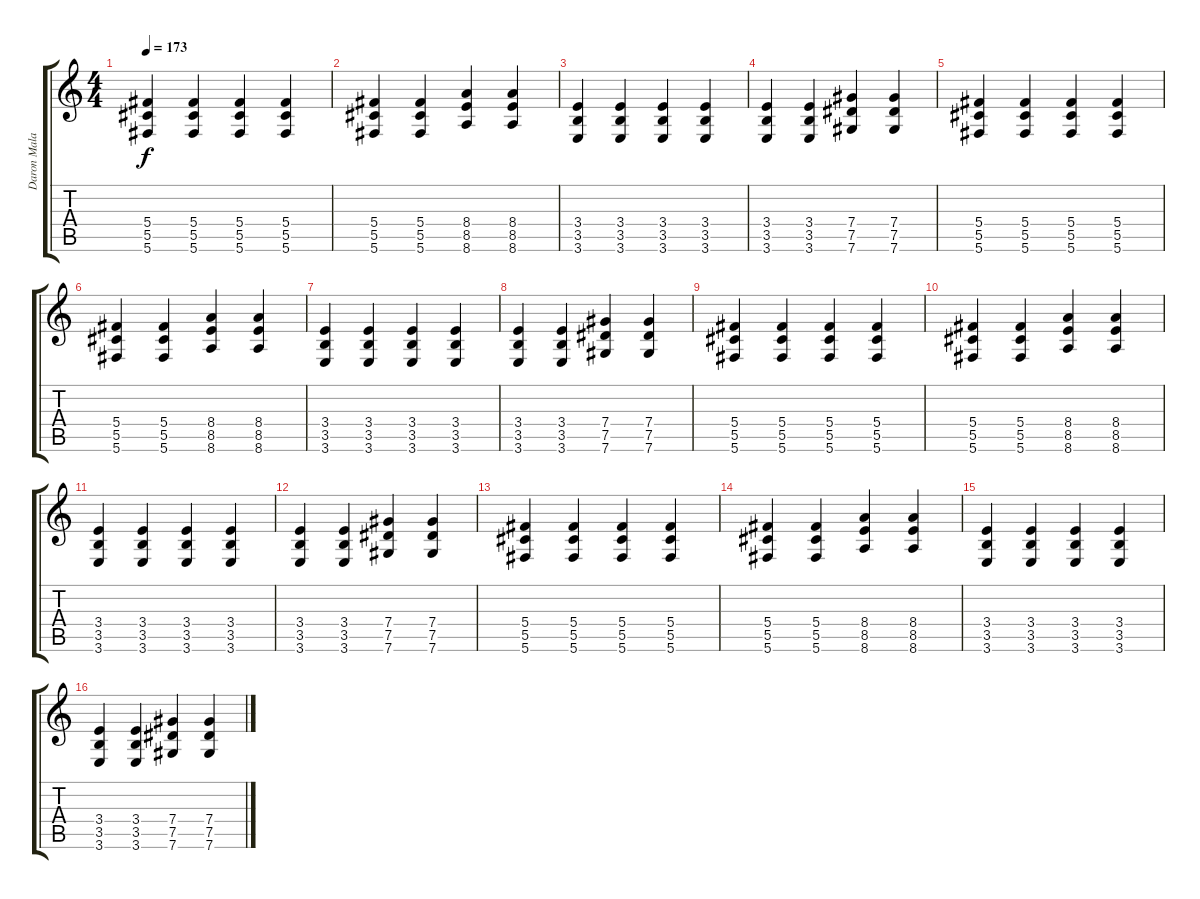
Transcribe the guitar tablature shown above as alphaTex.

\track ("Daron Malakian" "Daron Mala") {instrument overdrivenguitar}
\staff {score tabs}
\tuning (Eb4 Bb3 Gb3 Db3 Ab2 Db2) {hide}
\ts (4 4)
\tempo 173
\clef g2
\ks c
(5.4 5.5 5.6).4{dy f} (5.4 5.5 5.6).4 (5.4 5.5 5.6).4 (5.4 5.5 5.6).4 |
(5.4 5.5 5.6).4 (5.4 5.5 5.6).4 (8.4 8.5 8.6).4 (8.4 8.5 8.6).4 |
(3.4 3.5 3.6).4 (3.4 3.5 3.6).4 (3.4 3.5 3.6).4 (3.4 3.5 3.6).4 |
(3.4 3.5 3.6).4 (3.4 3.5 3.6).4 (7.4 7.5 7.6).4 (7.4 7.5 7.6).4 |
(5.4 5.5 5.6).4 (5.4 5.5 5.6).4 (5.4 5.5 5.6).4 (5.4 5.5 5.6).4 |
(5.4 5.5 5.6).4 (5.4 5.5 5.6).4 (8.4 8.5 8.6).4 (8.4 8.5 8.6).4 |
(3.4 3.5 3.6).4 (3.4 3.5 3.6).4 (3.4 3.5 3.6).4 (3.4 3.5 3.6).4 |
(3.4 3.5 3.6).4 (3.4 3.5 3.6).4 (7.4 7.5 7.6).4 (7.4 7.5 7.6).4 |
(5.4 5.5 5.6).4 (5.4 5.5 5.6).4 (5.4 5.5 5.6).4 (5.4 5.5 5.6).4 |
(5.4 5.5 5.6).4 (5.4 5.5 5.6).4 (8.4 8.5 8.6).4 (8.4 8.5 8.6).4 |
(3.4 3.5 3.6).4 (3.4 3.5 3.6).4 (3.4 3.5 3.6).4 (3.4 3.5 3.6).4 |
(3.4 3.5 3.6).4 (3.4 3.5 3.6).4 (7.4 7.5 7.6).4 (7.4 7.5 7.6).4 |
(5.4 5.5 5.6).4 (5.4 5.5 5.6).4 (5.4 5.5 5.6).4 (5.4 5.5 5.6).4 |
(5.4 5.5 5.6).4 (5.4 5.5 5.6).4 (8.4 8.5 8.6).4 (8.4 8.5 8.6).4 |
(3.4 3.5 3.6).4 (3.4 3.5 3.6).4 (3.4 3.5 3.6).4 (3.4 3.5 3.6).4 |
(3.4 3.5 3.6).4 (3.4 3.5 3.6).4 (7.4 7.5 7.6).4 (7.4 7.5 7.6).4
